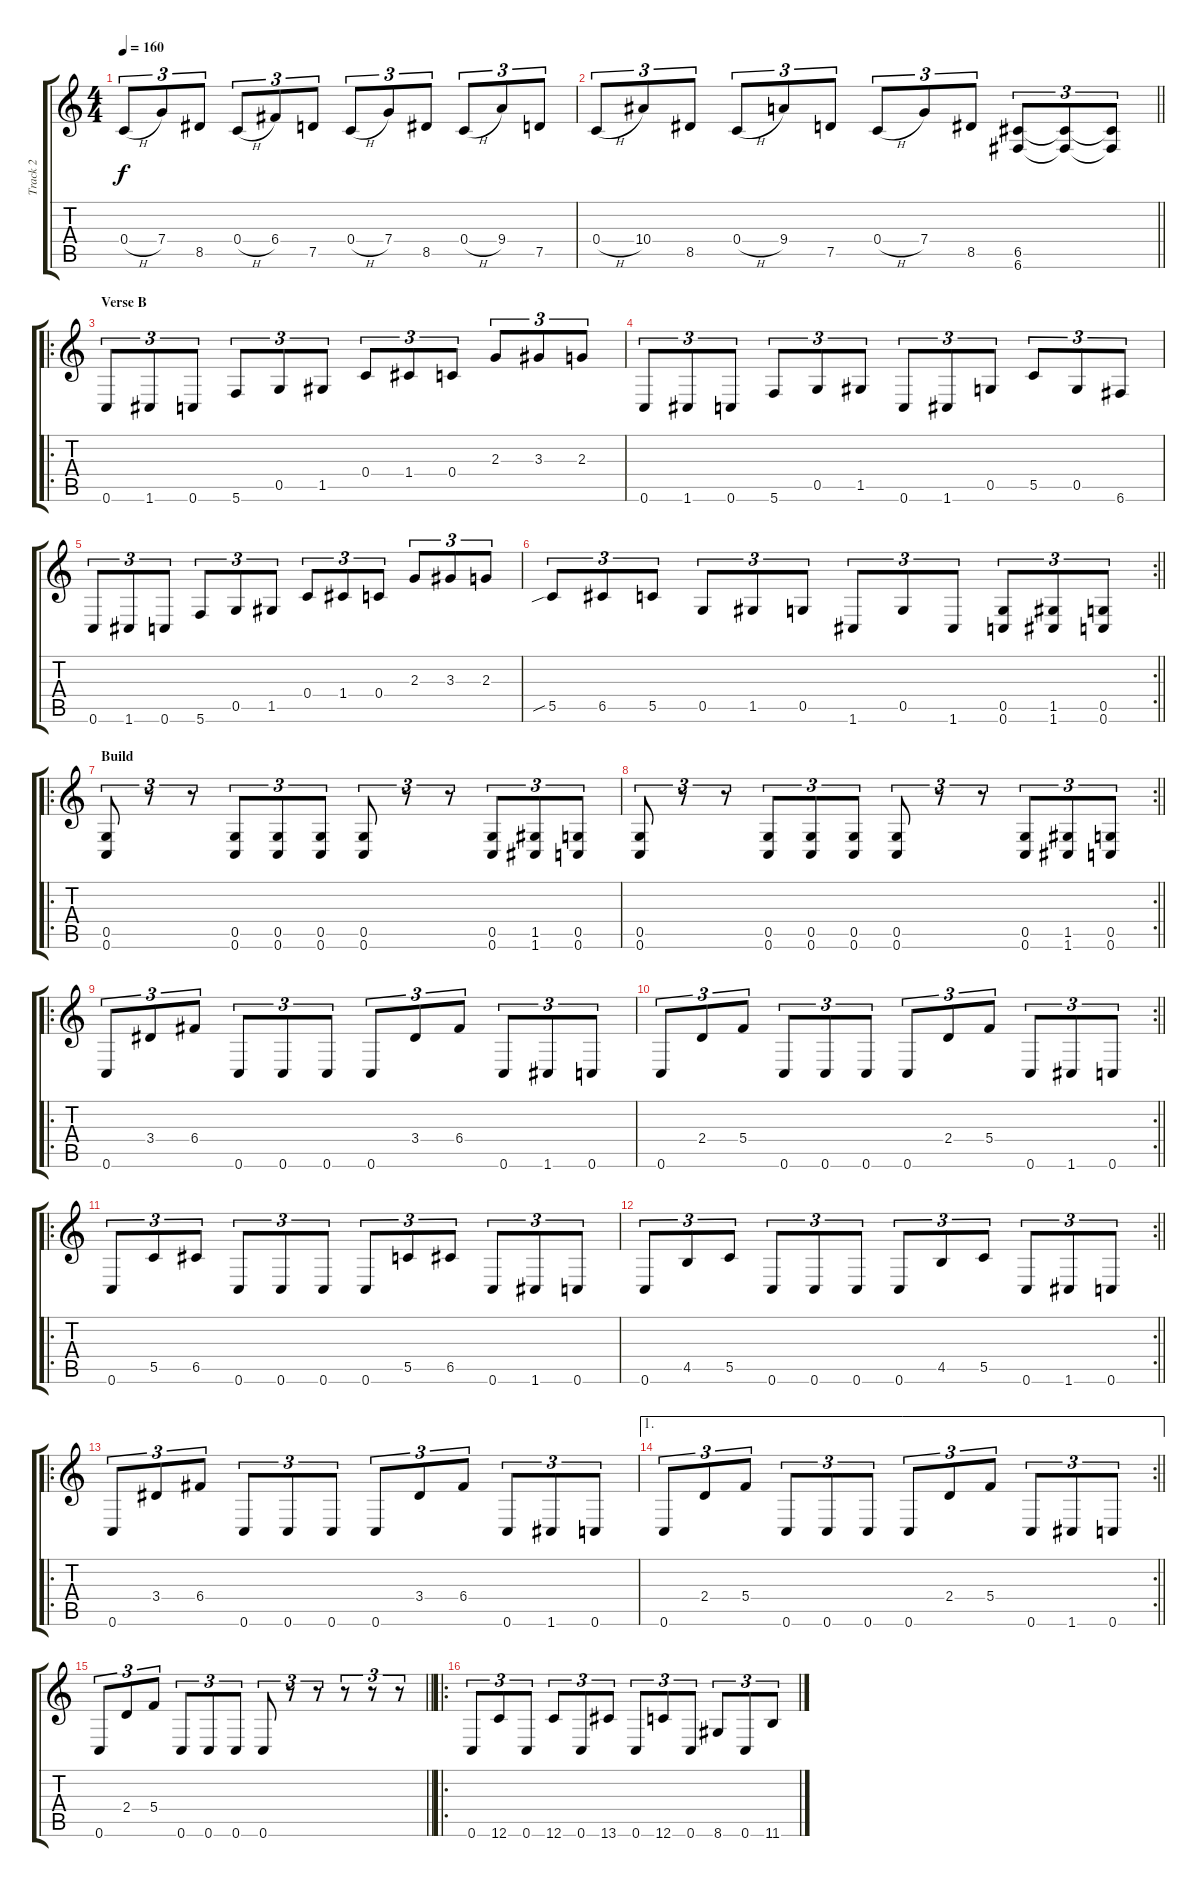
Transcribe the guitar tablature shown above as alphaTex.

\track ("Track 2" "Track 2") {instrument distortionguitar}
\staff {score tabs}
\tuning (D4 A3 F3 C3 G2 C2) {hide}
\ts (4 4)
\tempo 160
\clef g2
\ks c
0.4{h}.8{tu (3 2) dy f} 7.4.8{tu (3 2)} 8.5.8{tu (3 2)} 0.4{h}.8{tu (3 2)} 6.4.8{tu (3 2)} 7.5.8{tu (3 2)} 0.4{h}.8{tu (3 2)} 7.4.8{tu (3 2)} 8.5.8{tu (3 2)} 0.4{h}.8{tu (3 2)} 9.4.8{tu (3 2)} 7.5.8{tu (3 2)} |
\barLineRight lightlight
0.4{h}.8{tu (3 2)} 10.4.8{tu (3 2)} 8.5.8{tu (3 2)} 0.4{h}.8{tu (3 2)} 9.4.8{tu (3 2)} 7.5.8{tu (3 2)} 0.4{h}.8{tu (3 2)} 7.4.8{tu (3 2)} 8.5.8{tu (3 2)} (6.5 6.6).8{tu (3 2)} (6.5{t} 6.6{t}).8{tu (3 2)} (6.5{t} 6.6{t}).8{tu (3 2)} |
\ro
\section ("" "Verse B")
0.6.8{tu (3 2)} 1.6.8{tu (3 2)} 0.6.8{tu (3 2)} 5.6.8{tu (3 2)} 0.5.8{tu (3 2)} 1.5.8{tu (3 2)} 0.4.8{tu (3 2)} 1.4.8{tu (3 2)} 0.4.8{tu (3 2)} 2.3.8{tu (3 2)} 3.3.8{tu (3 2)} 2.3.8{tu (3 2)} |
0.6.8{tu (3 2)} 1.6.8{tu (3 2)} 0.6.8{tu (3 2)} 5.6.8{tu (3 2)} 0.5.8{tu (3 2)} 1.5.8{tu (3 2)} 0.6.8{tu (3 2)} 1.6.8{tu (3 2)} 0.5.8{tu (3 2)} 5.5.8{tu (3 2)} 0.5.8{tu (3 2)} 6.6.8{tu (3 2)} |
0.6.8{tu (3 2)} 1.6.8{tu (3 2)} 0.6.8{tu (3 2)} 5.6.8{tu (3 2)} 0.5.8{tu (3 2)} 1.5.8{tu (3 2)} 0.4.8{tu (3 2)} 1.4.8{tu (3 2)} 0.4.8{tu (3 2)} 2.3.8{tu (3 2)} 3.3.8{tu (3 2)} 2.3.8{tu (3 2)} |
\rc 2
\barLineRight lightlight
5.5{sib}.8{tu (3 2)} 6.5.8{tu (3 2)} 5.5.8{tu (3 2)} 0.5.8{tu (3 2)} 1.5.8{tu (3 2)} 0.5.8{tu (3 2)} 1.6.8{tu (3 2)} 0.5.8{tu (3 2)} 1.6.8{tu (3 2)} (0.5 0.6).8{tu (3 2)} (1.5 1.6).8{tu (3 2)} (0.5 0.6).8{tu (3 2)} |
\ro
\section ("" "Build")
(0.5 0.6).8{tu (3 2)} r.8{tu (3 2)} r.8{tu (3 2)} (0.5 0.6).8{tu (3 2)} (0.5 0.6).8{tu (3 2)} (0.5 0.6).8{tu (3 2)} (0.5 0.6).8{tu (3 2)} r.8{tu (3 2)} r.8{tu (3 2)} (0.5 0.6).8{tu (3 2)} (1.5 1.6).8{tu (3 2)} (0.5 0.6).8{tu (3 2)} |
\rc 2
\barLineRight lightlight
(0.5 0.6).8{tu (3 2)} r.8{tu (3 2)} r.8{tu (3 2)} (0.5 0.6).8{tu (3 2)} (0.5 0.6).8{tu (3 2)} (0.5 0.6).8{tu (3 2)} (0.5 0.6).8{tu (3 2)} r.8{tu (3 2)} r.8{tu (3 2)} (0.5 0.6).8{tu (3 2)} (1.5 1.6).8{tu (3 2)} (0.5 0.6).8{tu (3 2)} |
\ro
\section ("" "")
0.6.8{tu (3 2)} 3.4.8{tu (3 2)} 6.4.8{tu (3 2)} 0.6.8{tu (3 2)} 0.6.8{tu (3 2)} 0.6.8{tu (3 2)} 0.6.8{tu (3 2)} 3.4.8{tu (3 2)} 6.4.8{tu (3 2)} 0.6.8{tu (3 2)} 1.6.8{tu (3 2)} 0.6.8{tu (3 2)} |
\rc 2
\barLineRight lightlight
0.6.8{tu (3 2)} 2.4.8{tu (3 2)} 5.4.8{tu (3 2)} 0.6.8{tu (3 2)} 0.6.8{tu (3 2)} 0.6.8{tu (3 2)} 0.6.8{tu (3 2)} 2.4.8{tu (3 2)} 5.4.8{tu (3 2)} 0.6.8{tu (3 2)} 1.6.8{tu (3 2)} 0.6.8{tu (3 2)} |
\ro
\section ("" "")
0.6.8{tu (3 2)} 5.5.8{tu (3 2)} 6.5.8{tu (3 2)} 0.6.8{tu (3 2)} 0.6.8{tu (3 2)} 0.6.8{tu (3 2)} 0.6.8{tu (3 2)} 5.5.8{tu (3 2)} 6.5.8{tu (3 2)} 0.6.8{tu (3 2)} 1.6.8{tu (3 2)} 0.6.8{tu (3 2)} |
\rc 2
\barLineRight lightlight
0.6.8{tu (3 2)} 4.5.8{tu (3 2)} 5.5.8{tu (3 2)} 0.6.8{tu (3 2)} 0.6.8{tu (3 2)} 0.6.8{tu (3 2)} 0.6.8{tu (3 2)} 4.5.8{tu (3 2)} 5.5.8{tu (3 2)} 0.6.8{tu (3 2)} 1.6.8{tu (3 2)} 0.6.8{tu (3 2)} |
\ro
\section ("" "")
0.6.8{tu (3 2)} 3.4.8{tu (3 2)} 6.4.8{tu (3 2)} 0.6.8{tu (3 2)} 0.6.8{tu (3 2)} 0.6.8{tu (3 2)} 0.6.8{tu (3 2)} 3.4.8{tu (3 2)} 6.4.8{tu (3 2)} 0.6.8{tu (3 2)} 1.6.8{tu (3 2)} 0.6.8{tu (3 2)} |
\ae 1
\rc 2
\barLineRight lightlight
0.6.8{tu (3 2)} 2.4.8{tu (3 2)} 5.4.8{tu (3 2)} 0.6.8{tu (3 2)} 0.6.8{tu (3 2)} 0.6.8{tu (3 2)} 0.6.8{tu (3 2)} 2.4.8{tu (3 2)} 5.4.8{tu (3 2)} 0.6.8{tu (3 2)} 1.6.8{tu (3 2)} 0.6.8{tu (3 2)} |
\barLineRight lightlight
0.6.8{tu (3 2)} 2.4.8{tu (3 2)} 5.4.8{tu (3 2)} 0.6.8{tu (3 2)} 0.6.8{tu (3 2)} 0.6.8{tu (3 2)} 0.6.8{tu (3 2)} r.8{tu (3 2)} r.8{tu (3 2)} r.8{tu (3 2)} r.8{tu (3 2)} r.8{tu (3 2)} |
\ro
\section ("" "")
0.6.8{tu (3 2)} 12.6.8{tu (3 2)} 0.6.8{tu (3 2)} 12.6.8{tu (3 2)} 0.6.8{tu (3 2)} 13.6.8{tu (3 2)} 0.6.8{tu (3 2)} 12.6.8{tu (3 2)} 0.6.8{tu (3 2)} 8.6.8{tu (3 2)} 0.6.8{tu (3 2)} 11.6.8{tu (3 2)}
